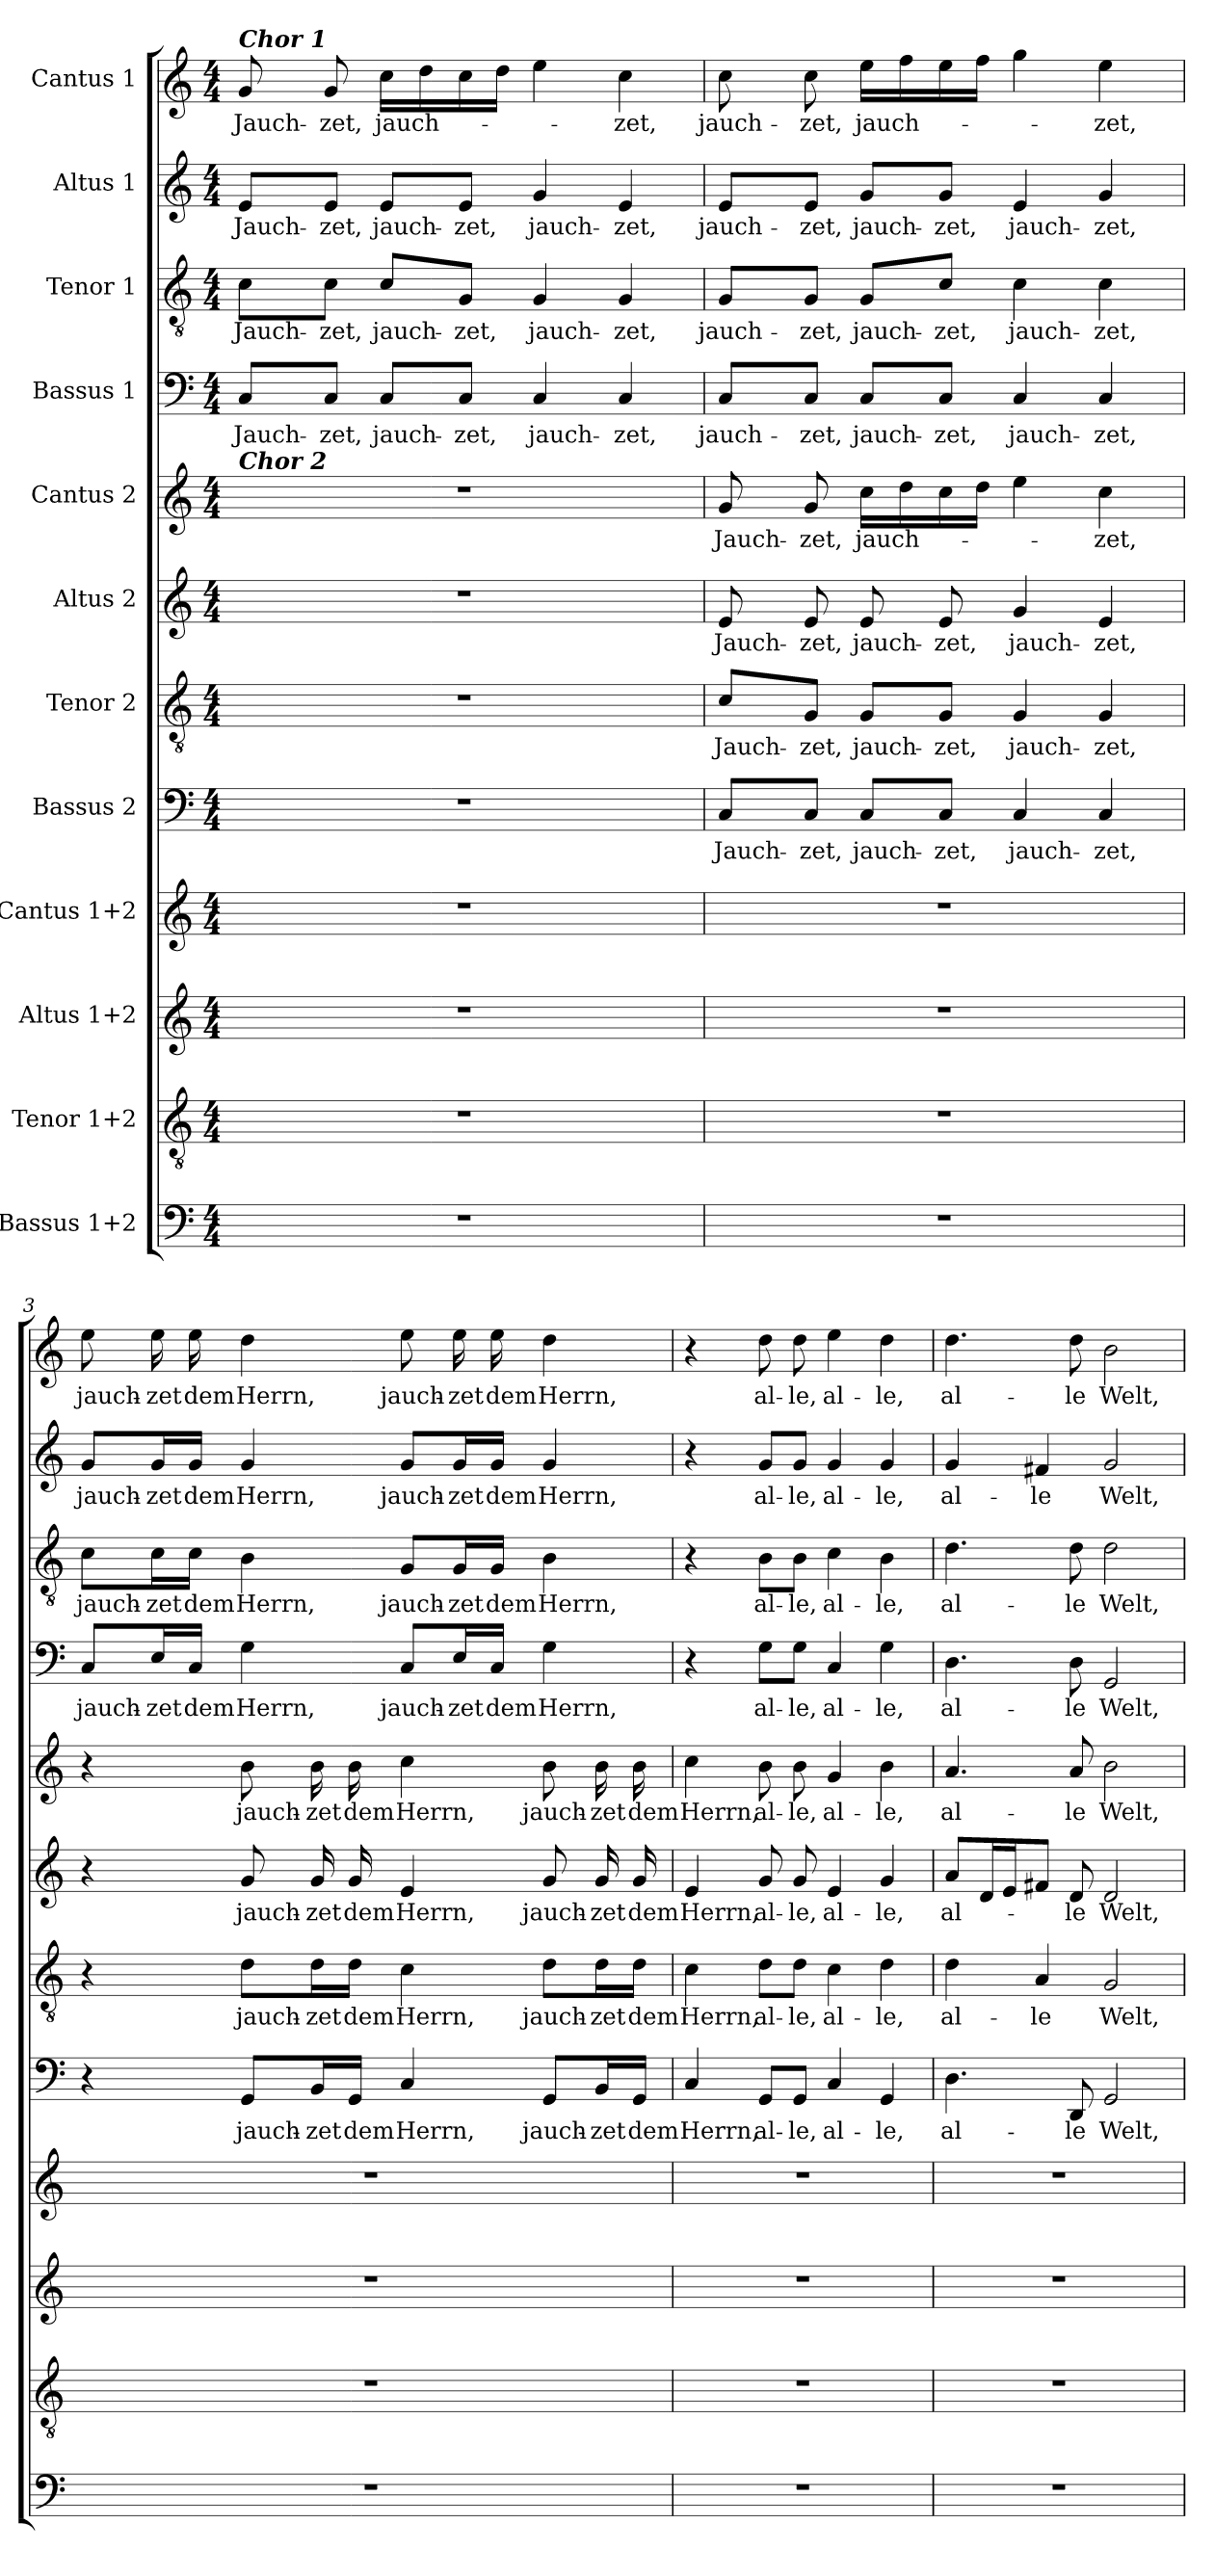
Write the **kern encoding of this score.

**kern	**kern	**kern	**kern	**kern	**text	**kern	**text	**kern	**text	**kern	**text	**kern	**text	**kern	**text	**kern	**text	**kern	**text
*part12	*part11	*part10	*part9	*part8	*part8	*part7	*part7	*part6	*part6	*part5	*part5	*part4	*part4	*part3	*part3	*part2	*part2	*part1	*part1
*staff12	*staff11	*staff10	*staff9	*staff8	*staff8	*staff7	*staff7	*staff6	*staff6	*staff5	*staff5	*staff4	*staff4	*staff3	*staff3	*staff2	*staff2	*staff1	*staff1
*I"Bassus 1+2	*I"Tenor 1+2	*I"Altus 1+2	*I"Cantus 1+2	*I"Bassus 2	*	*I"Tenor  2	*	*I"Altus 2	*	*I"Cantus 2	*	*I"Bassus 1	*	*I"Tenor  1	*	*I"Altus 1	*	*I"Cantus 1	*
*clefF4	*clefGv2	*clefG2	*clefG2	*clefF4	*	*clefGv2	*	*clefG2	*	*clefG2	*	*clefF4	*	*clefGv2	*	*clefG2	*	*clefG2	*
*k[]	*k[]	*k[]	*k[]	*k[]	*	*k[]	*	*k[]	*	*k[]	*	*k[]	*	*k[]	*	*k[]	*	*k[]	*
*M4/4	*M4/4	*M4/4	*M4/4	*M4/4	*	*M4/4	*	*M4/4	*	*M4/4	*	*M4/4	*	*M4/4	*	*M4/4	*	*M4/4	*
*MM90	*MM90	*MM90	*MM90	*MM90	*	*MM90	*	*MM90	*	*MM90	*	*MM90	*	*MM90	*	*MM90	*	*MM90	*
=1	=1	=1	=1	=1	=1	=1	=1	=1	=1	=1	=1	=1	=1	=1	=1	=1	=1	=1	=1
!	!	!	!	!	!	!	!	!	!	!	!	!	!	!	!	!	!	!LO:TX:a:Bi:t=Chor 1	!
!	!	!	!	!	!	!	!	!	!	!LO:TX:a:Bi:t=Chor 2	!	!	!	!	!	!	!	!	!
1r	1r	1r	1r	1r	.	1r	.	1r	.	1r	.	8C/L	Jauch-	8c\L	Jauch-	8e/L	Jauch-	8g/	Jauch-
.	.	.	.	.	.	.	.	.	.	.	.	8C/J	-zet,	8c\J	-zet,	8e/J	-zet,	8g/	-zet,
.	.	.	.	.	.	.	.	.	.	.	.	8C/L	jauch-	8c/L	jauch-	8e/L	jauch-	16cc\LL	jauch-
.	.	.	.	.	.	.	.	.	.	.	.	.	.	.	.	.	.	16dd\	.
.	.	.	.	.	.	.	.	.	.	.	.	8C/J	-zet,	8G/J	-zet,	8e/J	-zet,	16cc\	.
.	.	.	.	.	.	.	.	.	.	.	.	.	.	.	.	.	.	16dd\JJ	.
.	.	.	.	.	.	.	.	.	.	.	.	4C/	jauch-	4G/	jauch-	4g/	jauch-	4ee\	.
.	.	.	.	.	.	.	.	.	.	.	.	4C/	-zet,	4G/	-zet,	4e/	-zet,	4cc\	-zet,
=2	=2	=2	=2	=2	=2	=2	=2	=2	=2	=2	=2	=2	=2	=2	=2	=2	=2	=2	=2
1r	1r	1r	1r	8C/L	Jauch-	8c/L	Jauch-	8e/	Jauch-	8g/	Jauch-	8C/L	jauch-	8G/L	jauch-	8e/L	jauch-	8cc\	jauch-
.	.	.	.	8C/J	-zet,	8G/J	-zet,	8e/	-zet,	8g/	-zet,	8C/J	-zet,	8G/J	-zet,	8e/J	-zet,	8cc\	-zet,
.	.	.	.	8C/L	jauch-	8G/L	jauch-	8e/	jauch-	16cc\LL	jauch-	8C/L	jauch-	8G/L	jauch-	8g/L	jauch-	16ee\LL	jauch-
.	.	.	.	.	.	.	.	.	.	16dd\	.	.	.	.	.	.	.	16ff\	.
.	.	.	.	8C/J	-zet,	8G/J	-zet,	8e/	-zet,	16cc\	.	8C/J	-zet,	8c/J	-zet,	8g/J	-zet,	16ee\	.
.	.	.	.	.	.	.	.	.	.	16dd\JJ	.	.	.	.	.	.	.	16ff\JJ	.
.	.	.	.	4C/	jauch-	4G/	jauch-	4g/	jauch-	4ee\	.	4C/	jauch-	4c\	jauch-	4e/	jauch-	4gg\	.
.	.	.	.	4C/	-zet,	4G/	-zet,	4e/	-zet,	4cc\	-zet,	4C/	-zet,	4c\	-zet,	4g/	-zet,	4ee\	-zet,
!!LO:LB:g=z
=3	=3	=3	=3	=3	=3	=3	=3	=3	=3	=3	=3	=3	=3	=3	=3	=3	=3	=3	=3
1r	1r	1r	1r	4r	.	4r	.	4r	.	4r	.	8C/L	jauch-	8c\L	jauch-	8g/L	jauch-	8ee\	jauch-
.	.	.	.	.	.	.	.	.	.	.	.	16E/L	-zet	16c\L	-zet	16g/L	-zet	16ee\	-zet
.	.	.	.	.	.	.	.	.	.	.	.	16C/JJ	dem	16c\JJ	dem	16g/JJ	dem	16ee\	dem
.	.	.	.	8GG/L	jauch-	8d\L	jauch-	8g/	jauch-	8b\	jauch-	4G\	Herrn,	4B\	Herrn,	4g/	Herrn,	4dd\	Herrn,
.	.	.	.	16BB/L	-zet	16d\L	-zet	16g/	zet	16b\	-zet	.	.	.	.	.	.	.	.
.	.	.	.	16GG/JJ	dem	16d\JJ	dem	16g/	dem	16b\	dem	.	.	.	.	.	.	.	.
.	.	.	.	4C/	Herrn,	4c\	Herrn,	4e/	Herrn,	4cc\	Herrn,	8C/L	jauch-	8G/L	jauch-	8g/L	jauch-	8ee\	jauch-
.	.	.	.	.	.	.	.	.	.	.	.	16E/L	-zet	16G/L	-zet	16g/L	-zet	16ee\	-zet
.	.	.	.	.	.	.	.	.	.	.	.	16C/JJ	dem	16G/JJ	dem	16g/JJ	dem	16ee\	dem
.	.	.	.	8GG/L	jauch-	8d\L	jauch-	8g/	jauch-	8b\	jauch-	4G\	Herrn,	4B\	Herrn,	4g/	Herrn,	4dd\	Herrn,
.	.	.	.	16BB/L	-zet	16d\L	-zet	16g/	zet	16b\	-zet	.	.	.	.	.	.	.	.
.	.	.	.	16GG/JJ	dem	16d\JJ	dem	16g/	dem	16b\	dem	.	.	.	.	.	.	.	.
=4	=4	=4	=4	=4	=4	=4	=4	=4	=4	=4	=4	=4	=4	=4	=4	=4	=4	=4	=4
1r	1r	1r	1r	4C/	Herrn,	4c\	Herrn,	4e/	Herrn,	4cc\	Herrn,	4r	.	4r	.	4r	.	4r	.
.	.	.	.	8GG/L	al-	8d\L	al-	8g/	al-	8b\	al-	8G\L	al-	8B\L	al-	8g/L	al-	8dd\	al-
.	.	.	.	8GG/J	-le,	8d\J	-le,	8g/	le,	8b\	-le,	8G\J	-le,	8B\J	-le,	8g/J	-le,	8dd\	-le,
.	.	.	.	4C/	al-	4c\	al-	4e/	al-	4g/	al-	4C/	al-	4c\	al-	4g/	al-	4ee\	al-
.	.	.	.	4GG/	-le,	4d\	-le,	4g/	le,	4b\	-le,	4G\	-le,	4B\	-le,	4g/	-le,	4dd\	-le,
=5	=5	=5	=5	=5	=5	=5	=5	=5	=5	=5	=5	=5	=5	=5	=5	=5	=5	=5	=5
1r	1r	1r	1r	4.D\	al-	4d\	al-	8a/L	al-	4.a/	al-	4.D\	al-	4.d\	al-	4g/	al-	4.dd\	al-
.	.	.	.	.	.	.	.	16d/L	.	.	.	.	.	.	.	.	.	.	.
.	.	.	.	.	.	.	.	16e/J	.	.	.	.	.	.	.	.	.	.	.
.	.	.	.	.	.	4A/	-le	8f#X/J	.	.	.	.	.	.	.	4f#X/	-le	.	.
.	.	.	.	8DD/	-le	.	.	8d/	-le	8a/	-le	8D\	-le	8d\	-le	.	.	8dd\	-le
.	.	.	.	2GG/	Welt,	2G/	Welt,	2d/	Welt,	2b\	Welt,	2GG/	Welt,	2d\	Welt,	2g/	Welt,	2b\	Welt,
=	=	=	=	=	=	=	=	=	=	=	=	=	=	=	=	=	=	=	=
*-	*-	*-	*-	*-	*-	*-	*-	*-	*-	*-	*-	*-	*-	*-	*-	*-	*-	*-	*-
